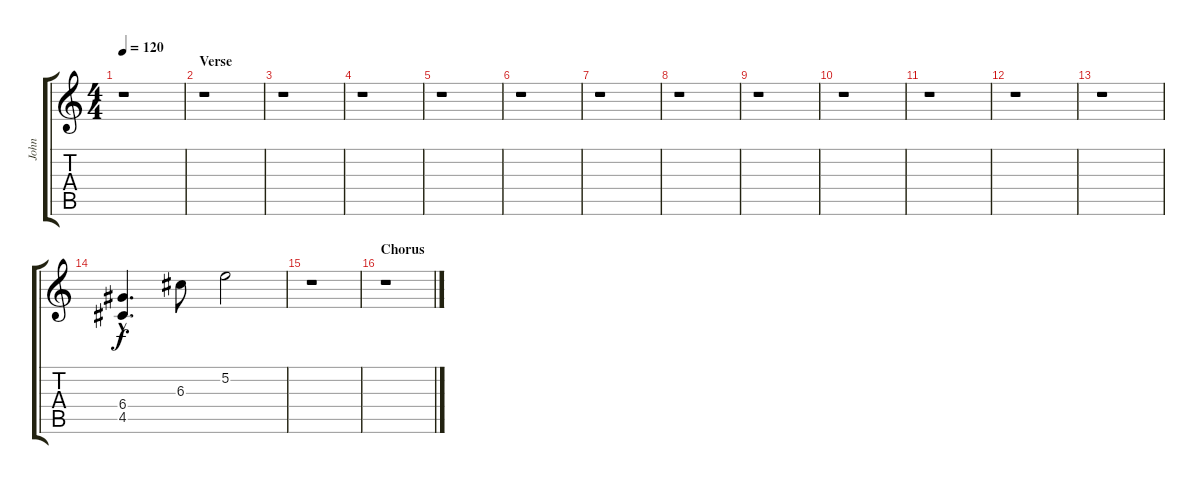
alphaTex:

\track ("John" "John") {instrument acousticguitarnylon}
\staff {score tabs}
\tuning (E4 B3 G3 D3 A2 E2) {hide}
\ts (4 4)
\tempo 120
\clef g2
\ks c
r.1{dy ff} |
\section ("" "Verse")
r.1 |
r.1 |
r.1 |
r.1 |
r.1 |
r.1 |
r.1 |
r.1 |
r.1 |
r.1 |
r.1 |
r.1 |
(6.4{hac} 4.5{hac}).4{d dy f} 6.3.8 5.2.2 |
r.1 |
\section ("" "Chorus")
r.1
